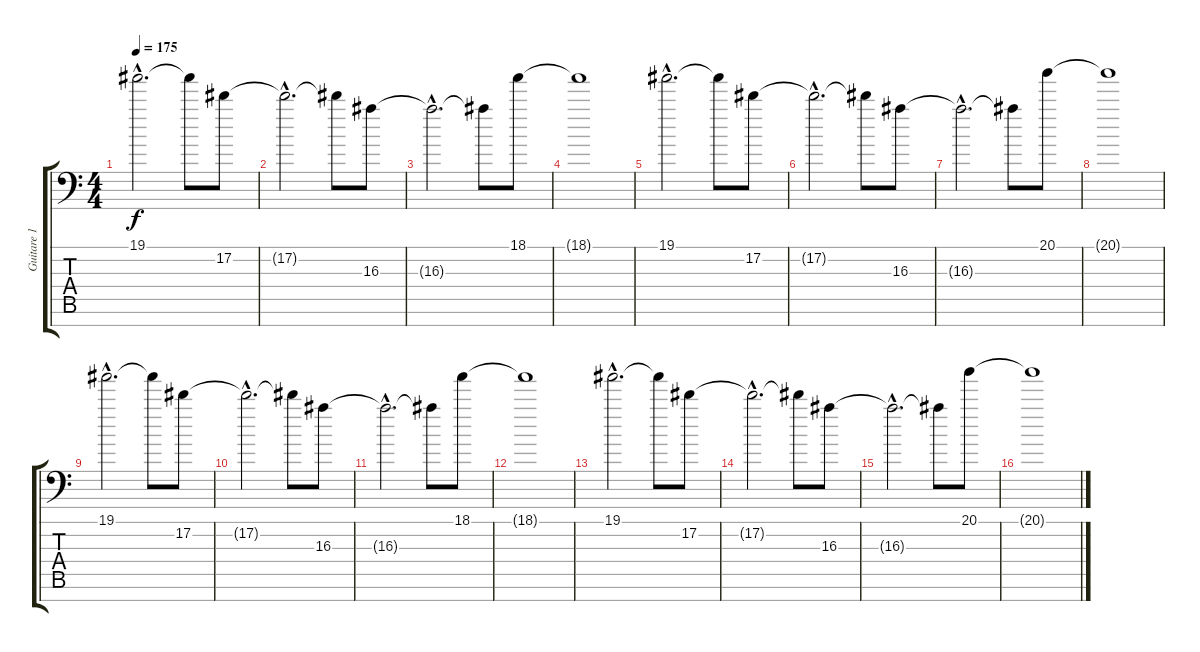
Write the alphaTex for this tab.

\track ("Guitare 1" "Guitare 1") {instrument distortionguitar}
\staff {score tabs}
\tuning (Eb4 Bb3 Gb3 Db3 Ab2 Db2 Bb1) {hide}
\ts (4 4)
\tempo 175
\clef f4
\ks c
19.1{hac}.2{d dy f} 19.1{t}.8 17.2.8 |
17.2{hac t}.2{d} 17.2{t}.8 16.3.8 |
16.3{hac t}.2{d} 16.3{t}.8 18.1.8 |
18.1{t}.1 |
19.1{hac}.2{d} 19.1{t}.8 17.2.8 |
17.2{hac t}.2{d} 17.2{t}.8 16.3.8 |
16.3{hac t}.2{d} 16.3{t}.8 20.1.8 |
20.1{t}.1 |
19.1{hac}.2{d} 19.1{t}.8 17.2.8 |
17.2{hac t}.2{d} 17.2{t}.8 16.3.8 |
16.3{hac t}.2{d} 16.3{t}.8 18.1.8 |
18.1{t}.1 |
19.1{hac}.2{d} 19.1{t}.8 17.2.8 |
17.2{hac t}.2{d} 17.2{t}.8 16.3.8 |
16.3{hac t}.2{d} 16.3{t}.8 20.1.8 |
20.1{t}.1
